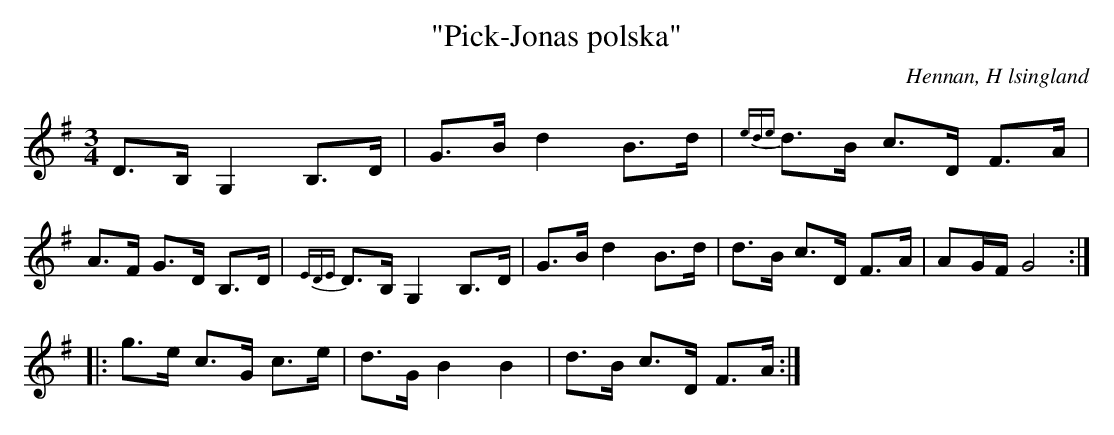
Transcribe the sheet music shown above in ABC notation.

X:1
T: "Pick-Jonas polska"
O: Hennan, H lsingland
M: 3/4
L: 1/8
K: G
D>B, G,2 B,>D | G>B d2 B>d | {ede}d>B c>D F>A| A>F G>D B,>D|{EDE}D>B, G,2 B,>D|G>B d2 B>d | d>B c>D F>A| AG/F/ G4 :||:
g>e c>G c>e | d>G B2 B2 | d>B c>D F>A:|]
